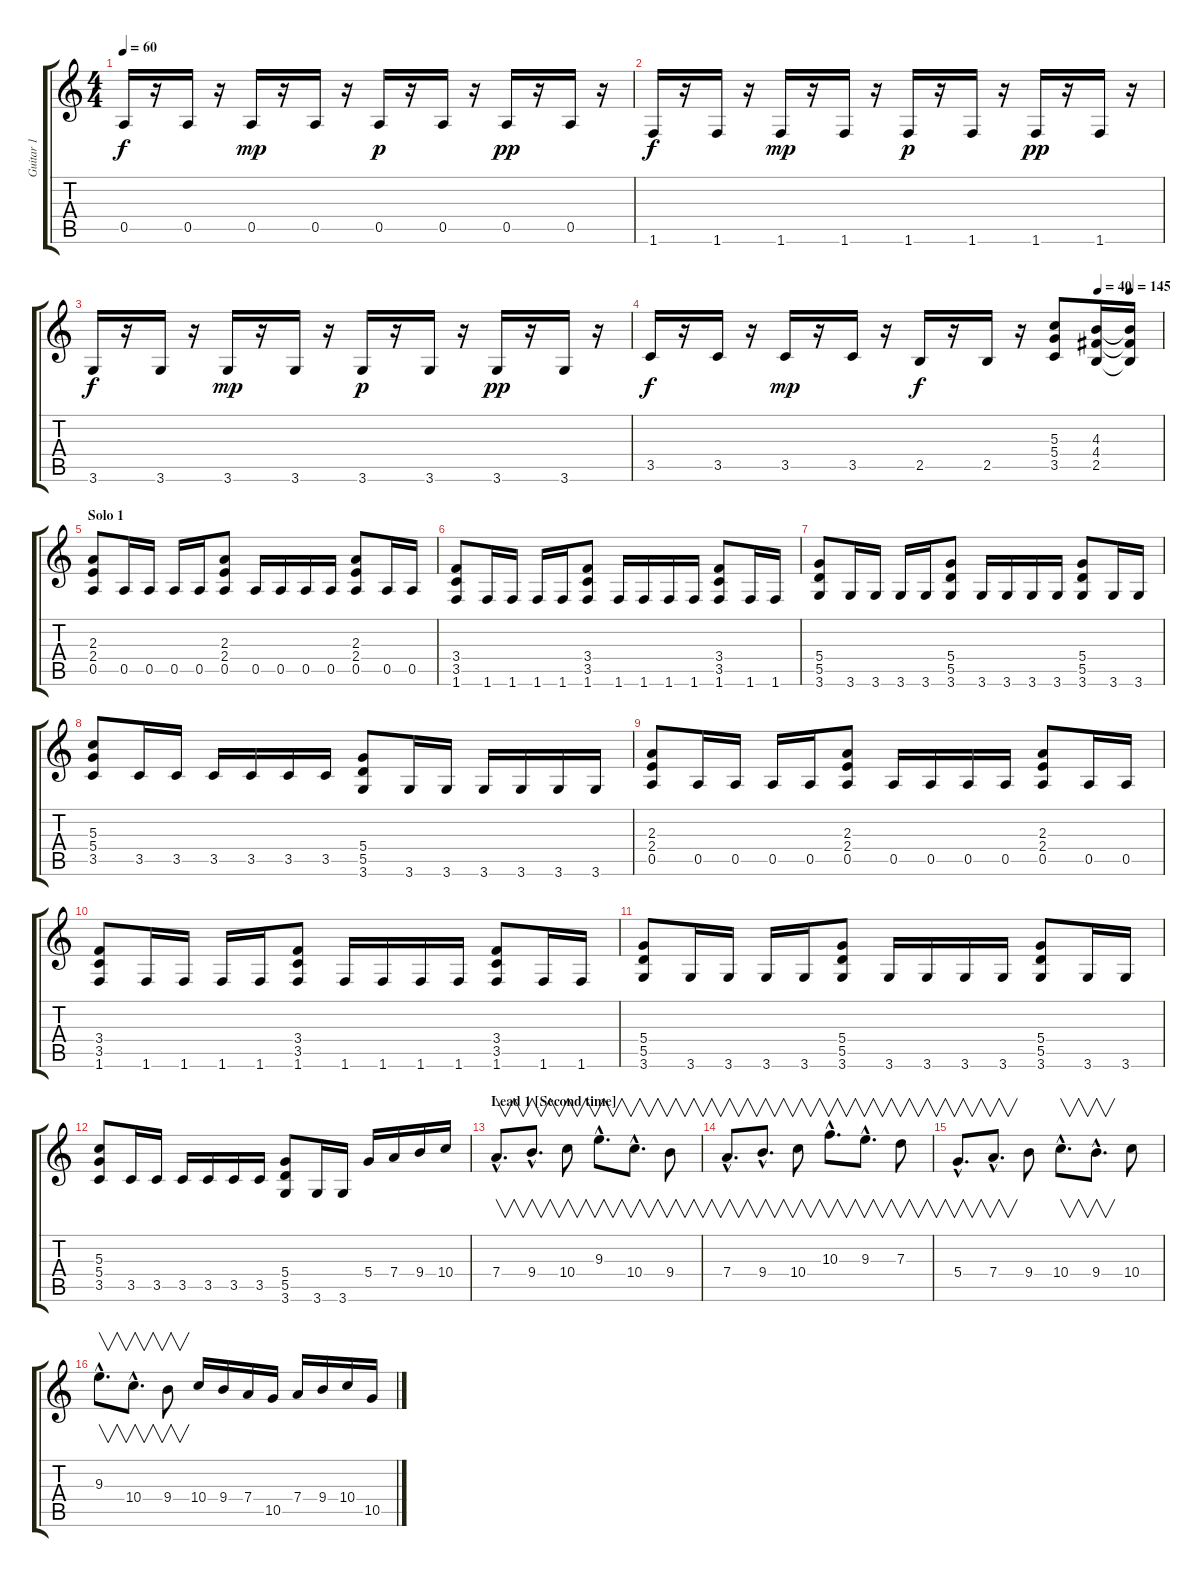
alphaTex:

\track ("Guitar 1" "Guitar 1") {instrument distortionguitar}
\staff {score tabs}
\tuning (E4 B3 G3 D3 A2 E2) {hide}
\ts (4 4)
\tempo 60
\clef g2
\ks c
0.5.16{dy f} r.16 0.5.16 r.16 0.5.16{dy mp} r.16 0.5.16 r.16 0.5.16{dy p} r.16 0.5.16 r.16 0.5.16{dy pp} r.16 0.5.16 r.16 |
1.6.16{dy f} r.16 1.6.16 r.16 1.6.16{dy mp} r.16 1.6.16 r.16 1.6.16{dy p} r.16 1.6.16 r.16 1.6.16{dy pp} r.16 1.6.16 r.16 |
3.6.16{dy f} r.16 3.6.16 r.16 3.6.16{dy mp} r.16 3.6.16 r.16 3.6.16{dy p} r.16 3.6.16 r.16 3.6.16{dy pp} r.16 3.6.16 r.16 |
\tempo (40 0.875)
\tempo (145 0.9375)
3.5.16{dy f} r.16 3.5.16 r.16 3.5.16{dy mp} r.16 3.5.16 r.16 2.5.16{dy f} r.16 2.5.16 r.16 (5.3 5.4 3.5).8 (4.3 4.4 2.5).16 (4.3{t} 4.4{t} 2.5{t}).16 |
\section ("" "Solo 1")
(2.3 2.4 0.5).8 0.5.16 0.5.16 0.5.16 0.5.16 (2.3 2.4 0.5).8 0.5.16 0.5.16 0.5.16 0.5.16 (2.3 2.4 0.5).8 0.5.16 0.5.16 |
(3.4 3.5 1.6).8 1.6.16 1.6.16 1.6.16 1.6.16 (3.4 3.5 1.6).8 1.6.16 1.6.16 1.6.16 1.6.16 (3.4 3.5 1.6).8 1.6.16 1.6.16 |
(5.4 5.5 3.6).8 3.6.16 3.6.16 3.6.16 3.6.16 (5.4 5.5 3.6).8 3.6.16 3.6.16 3.6.16 3.6.16 (5.4 5.5 3.6).8 3.6.16 3.6.16 |
(5.3 5.4 3.5).8 3.5.16 3.5.16 3.5.16 3.5.16 3.5.16 3.5.16 (5.4 5.5 3.6).8 3.6.16 3.6.16 3.6.16 3.6.16 3.6.16 3.6.16 |
(2.3 2.4 0.5).8 0.5.16 0.5.16 0.5.16 0.5.16 (2.3 2.4 0.5).8 0.5.16 0.5.16 0.5.16 0.5.16 (2.3 2.4 0.5).8 0.5.16 0.5.16 |
(3.4 3.5 1.6).8 1.6.16 1.6.16 1.6.16 1.6.16 (3.4 3.5 1.6).8 1.6.16 1.6.16 1.6.16 1.6.16 (3.4 3.5 1.6).8 1.6.16 1.6.16 |
(5.4 5.5 3.6).8 3.6.16 3.6.16 3.6.16 3.6.16 (5.4 5.5 3.6).8 3.6.16 3.6.16 3.6.16 3.6.16 (5.4 5.5 3.6).8 3.6.16 3.6.16 |
(5.3 5.4 3.5).8 3.5.16 3.5.16 3.5.16 3.5.16 3.5.16 3.5.16 (5.4 5.5 3.6).8 3.6.16 3.6.16 5.4.16 7.4.16 9.4.16 10.4.16 |
\section ("" "Lead 1 [Second time]")
7.4{hac}.8{v d} 9.4{hac}.8{v d} 10.4.8{v} 9.3{hac}.8{v d} 10.4{hac}.8{v d} 9.4.8{v} |
7.4{hac}.8{v d} 9.4{hac}.8{v d} 10.4.8{v} 10.3{hac}.8{v d} 9.3{hac}.8{v d} 7.3.8{v} |
5.4{hac}.8{v d} 7.4{hac}.8{v d} 9.4.8 10.4{hac}.8{v d} 9.4{hac}.8{v d} 10.4.8 |
9.3{hac}.8{v d} 10.4{hac}.8{v d} 9.4.8{v} 10.4.16 9.4.16 7.4.16 10.5.16 7.4.16 9.4.16 10.4.16 10.5.16
